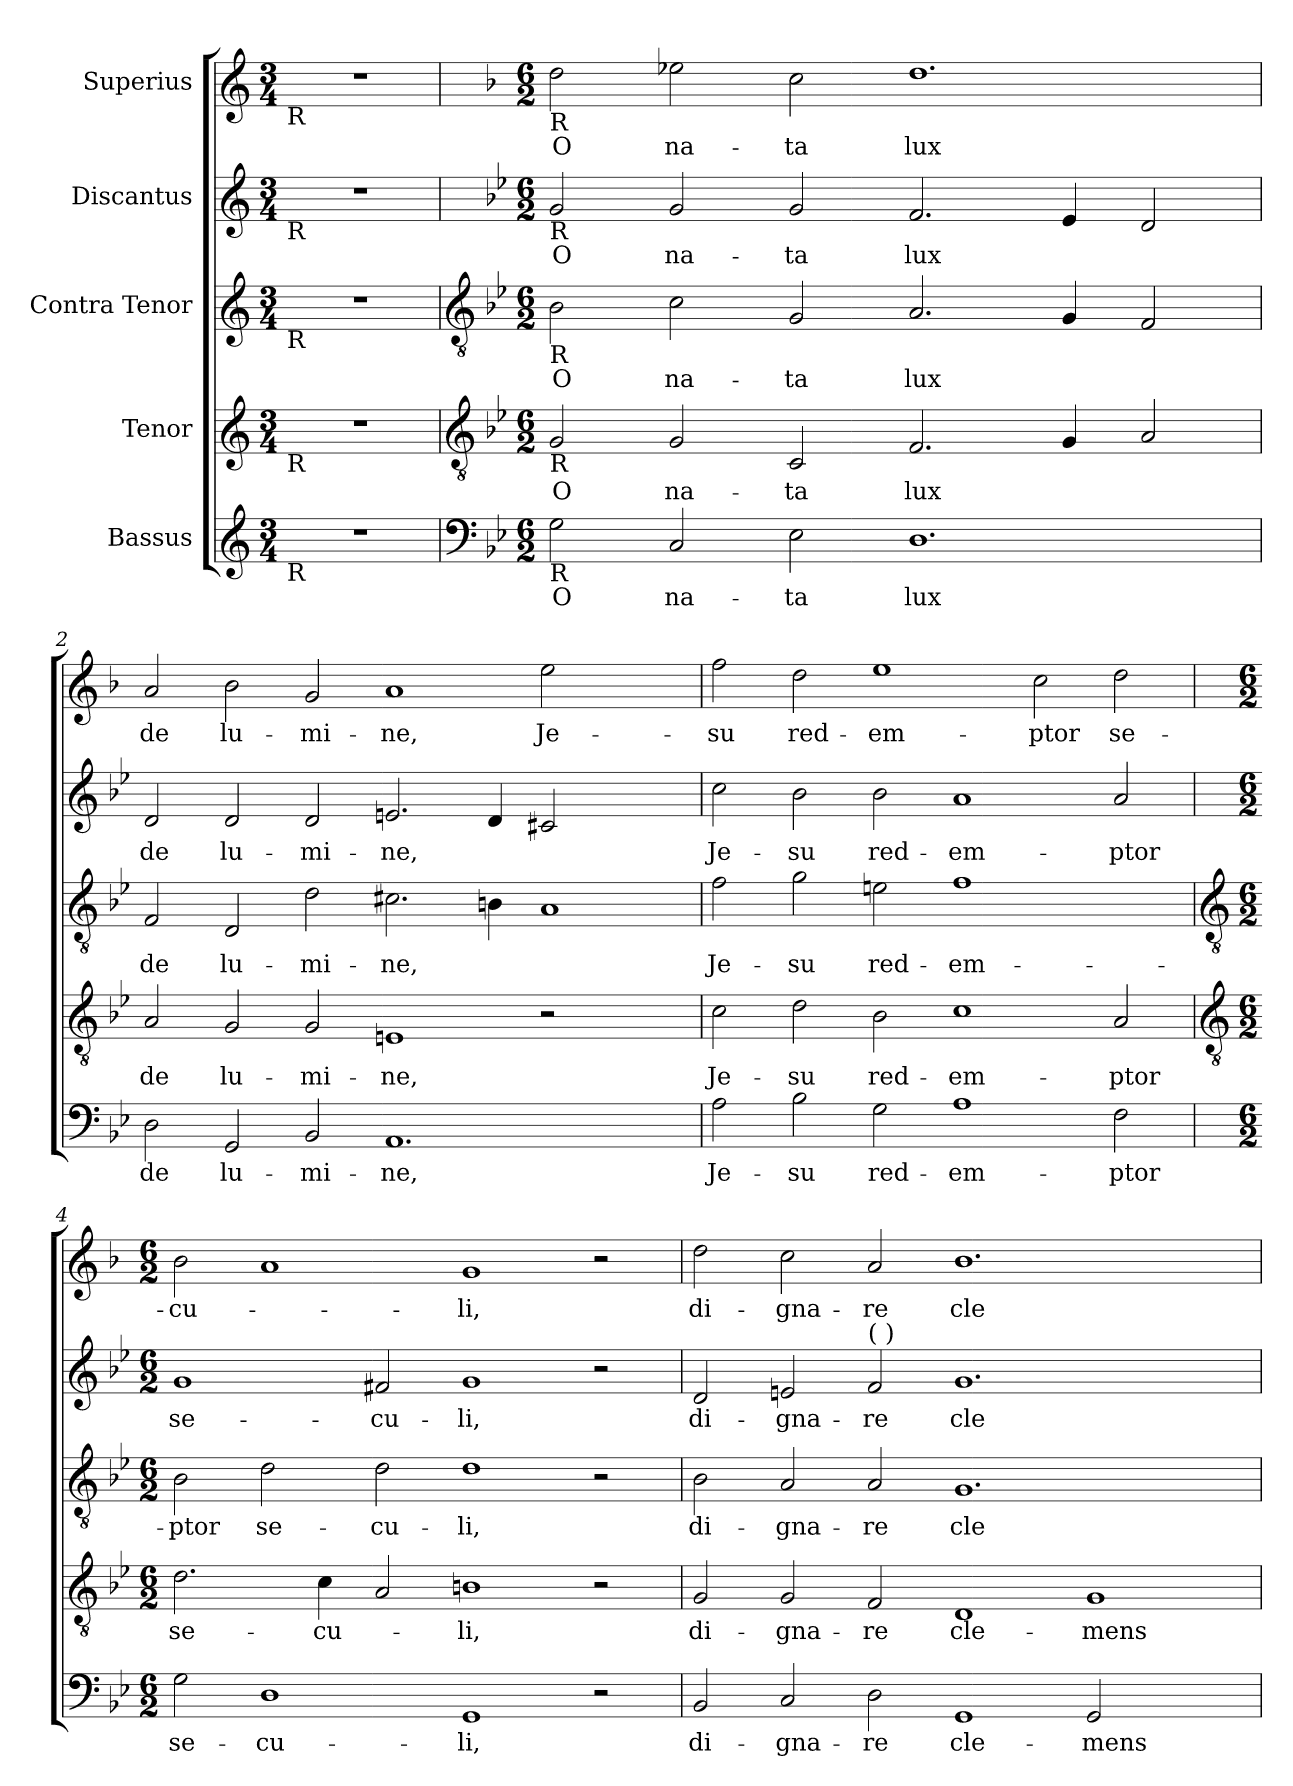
**kern	**text	**kern	**text	**kern	**text	**kern	**text	**kern	**text
*part5	*part5	*part4	*part4	*part3	*part3	*part2	*part2	*part1	*part1
*staff5	*staff5	*staff4	*staff4	*staff3	*staff3	*staff2	*staff2	*staff1	*staff1
*I"Bassus	*	*I"Tenor	*	*I"Contra Tenor	*	*I"Discantus	*	*I"Superius	*
*clefG2	*	*clefG2	*	*clefG2	*	*clefG2	*	*clefG2	*
*k[]	*	*k[]	*	*k[]	*	*k[]	*	*k[]	*
*C:	*	*C:	*	*C:	*	*C:	*	*C:	*
*M3/4	*	*M3/4	*	*M3/4	*	*M3/4	*	*M3/4	*
=	=	=	=	=	=	=	=	=	=
!	!	!	!	!	!	!	!	!LO:TX:b:t=R	!
!	!	!	!	!	!	!LO:TX:b:t=R	!	!	!
!	!	!	!	!LO:TX:b:t=R	!	!	!	!	!
!	!	!LO:TX:b:t=R	!	!	!	!	!	!	!
!LO:TX:b:t=R	!	!	!	!	!	!	!	!	!
2.r	.	2.r	.	2.r	.	2.r	.	2.r	.
!!LO:LB:g=z
=1	=1	=1	=1	=1	=1	=1	=1	=1	=1
*clefF4	*	*clefGv2	*	*clefGv2	*	*	*	*	*
*k[b-e-]	*	*k[b-e-]	*	*k[b-e-]	*	*k[b-e-]	*	*k[b-]	*
*B-:	*	*B-:	*	*B-:	*	*B-:	*	*F:	*
*M6/2	*	*M6/2	*	*M6/2	*	*M6/2	*	*M6/2	*
!	!	!	!	!	!	!	!	!LO:TX:b:t=R	!
!	!	!	!	!	!	!LO:TX:b:t=R	!	!	!
!	!	!	!	!LO:TX:b:t=R	!	!	!	!	!
!	!	!LO:TX:b:t=R	!	!	!	!	!	!	!
!LO:TX:b:t=R	!	!	!	!	!	!	!	!	!
!	!LO:LY:b	!	!LO:LY:b	!	!LO:LY:b	!	!LO:LY:b	!	!LO:LY:b
2G	O	2G	O	2B-	O	2g	O	2dd	O
!	!LO:LY:b	!	!LO:LY:b	!	!LO:LY:b	!	!LO:LY:b	!	!LO:LY:b
2C	na-	2G	na-	2c	na-	2g	na-	2ee-X	na-
!	!LO:LY:b	!	!LO:LY:b	!	!LO:LY:b	!	!LO:LY:b	!	!LO:LY:b
2E-	-ta	2C	-ta	2G	-ta	2g	-ta	2cc	-ta
!	!LO:LY:b	!	!LO:LY:b	!	!LO:LY:b	!	!LO:LY:b	!	!LO:LY:b
1.D	lux	2.F	lux	2.A	lux	2.f	lux	1.dd	lux
.	.	4G	.	4G	.	4e-	.	.	.
.	.	2A	.	2F	.	2d	.	.	.
=2	=2	=2	=2	=2	=2	=2	=2	=2	=2
!	!LO:LY:b	!	!LO:LY:b	!	!LO:LY:b	!	!LO:LY:b	!	!LO:LY:b
2D	de	2A	de	2F	de	2d	de	2a	de
!	!LO:LY:b	!	!LO:LY:b	!	!LO:LY:b	!	!LO:LY:b	!	!LO:LY:b
2GG	lu-	2G	lu-	2D	lu-	2d	lu-	2b-	lu-
!	!LO:LY:b	!	!LO:LY:b	!	!LO:LY:b	!	!LO:LY:b	!	!LO:LY:b
2BB-	-mi-	2G	-mi-	2d	-mi-	2d	-mi-	2g	-mi-
!	!LO:LY:b	!	!LO:LY:b	!	!LO:LY:b	!	!LO:LY:b	!	!LO:LY:b
1.AA	-ne,	1En	-ne,	2.c#X	-ne,	2.en	-ne,	1a	-ne,
.	.	.	.	4B	.	4d	.	.	.
!	!	!	!	!	!	!	!	!	!LO:LY:b
.	.	2r	.	1A	.	2c#X	.	2ee	Je-
2ryy	.	2ryy	.	.	.	2ryy	.	2ryy	.
=3	=3	=3	=3	=3	=3	=3	=3	=3	=3
!	!LO:LY:b	!	!LO:LY:b	!	!LO:LY:b	!	!LO:LY:b	!	!LO:LY:b
2A	Je-	2c	Je-	2f	Je-	2cc	Je-	2ff	-su
!	!LO:LY:b	!	!LO:LY:b	!	!LO:LY:b	!	!LO:LY:b	!	!LO:LY:b
2B-	-su	2d	-su	2g	-su	2b-	-su	2dd	red-
!	!LO:LY:b	!	!LO:LY:b	!	!LO:LY:b	!	!LO:LY:b	!	!LO:LY:b
2G	red-	2B-	red-	2en	red-	2b-	red-	1ee	-em-
!	!LO:LY:b	!	!LO:LY:b	!	!LO:LY:b	!	!LO:LY:b	!	!
1A	-em-	1c	-em-	1f	-em-	1a	-em-	.	.
!	!	!	!	!	!	!	!	!	!LO:LY:b
.	.	.	.	.	.	.	.	2cc	-ptor
!	!LO:LY:b	!	!LO:LY:b	!	!	!	!LO:LY:b	!	!LO:LY:b
2F	-ptor	2A	-ptor	2ryy	.	2a	-ptor	2dd	se-
!!LO:LB:g=z
=4	=4	=4	=4	=4	=4	=4	=4	=4	=4
*	*	*clefGv2	*	*clefGv2	*	*	*	*	*
*M6/2	*	*M6/2	*	*M6/2	*	*M6/2	*	*M6/2	*
!	!LO:LY:b	!	!LO:LY:b	!	!LO:LY:b	!	!LO:LY:b	!	!LO:LY:b
2G	se-	2.d	se-	2B-	-ptor	1g	se-	2b-	-cu-
!	!LO:LY:b	!	!	!	!LO:LY:b	!	!	!	!
1D	-cu-	.	.	2d	se-	.	.	1a	.
!	!	!	!LO:LY:b	!	!	!	!	!	!
.	.	4c	-cu-	.	.	.	.	.	.
!	!	!	!	!	!LO:LY:b	!	!LO:LY:b	!	!
.	.	2A	.	2d	-cu-	2f#	-cu-	.	.
!	!LO:LY:b	!	!LO:LY:b	!	!LO:LY:b	!	!LO:LY:b	!	!LO:LY:b
1GG	-li,	1Bn	-li,	1d	-li,	1g	-li,	1g	-li,
2r	.	2r	.	2r	.	2r	.	2r	.
=5	=5	=5	=5	=5	=5	=5	=5	=5	=5
!	!LO:LY:b	!	!LO:LY:b	!	!LO:LY:b	!	!LO:LY:b	!	!LO:LY:b
2BB-	di-	2G	di-	2B-	di-	2d	di-	2dd	di-
!	!LO:LY:b	!	!LO:LY:b	!	!LO:LY:b	!	!LO:LY:b	!	!LO:LY:b
2C	-gna-	2G	-gna-	2A	-gna-	2en	-gna-	2cc	-gna-
!	!	!	!	!	!	!LO:TX:a:t=(  )	!	!	!
!	!LO:LY:b	!	!LO:LY:b	!	!LO:LY:b	!	!LO:LY:b	!	!LO:LY:b
2D	-re	2F	-re	2A	-re	2f	-re	2a	-re
!	!LO:LY:b	!	!LO:LY:b	!	!LO:LY:b	!	!LO:LY:b	!	!LO:LY:b
1GG	cle-	1D	cle-	1.G	cle-	1.g	cle-	1.b-	cle-
!	!LO:LY:b	!	!LO:LY:b	!	!	!	!	!	!
2GG	-mens	1G	-mens	.	.	.	.	.	.
2ryy	.	.	.	2ryy	.	2ryy	.	2ryy	.
=	=	=	=	=	=	=	=	=	=
*-	*-	*-	*-	*-	*-	*-	*-	*-	*-
